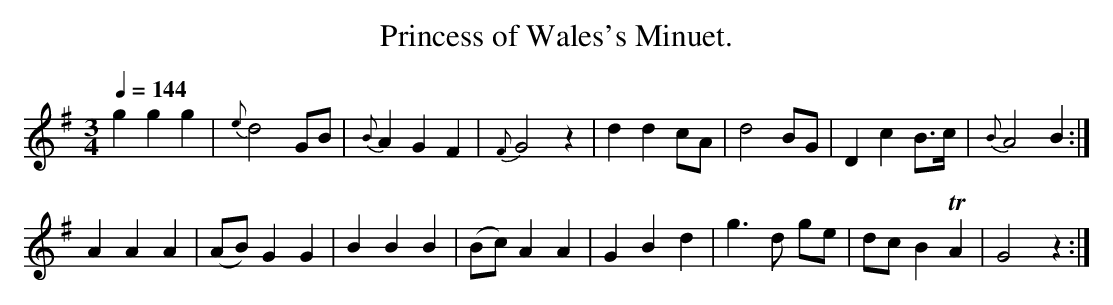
X:1
T:Princess of Wales's Minuet.
M:3/4
L:1/4
Q:1/4=144
K:G
g g g|{e}d2     G/B/|{B}A G F|{F}G2   z|d d c/A/|d2  B/G/|D   c  B/>c/|{B}A2B:|
A A A|   (A/B/) G G   |   B B B|   (B/c/)AA|G B d   |g>d g/e/|d/c/B TA    |    G2 z:|
